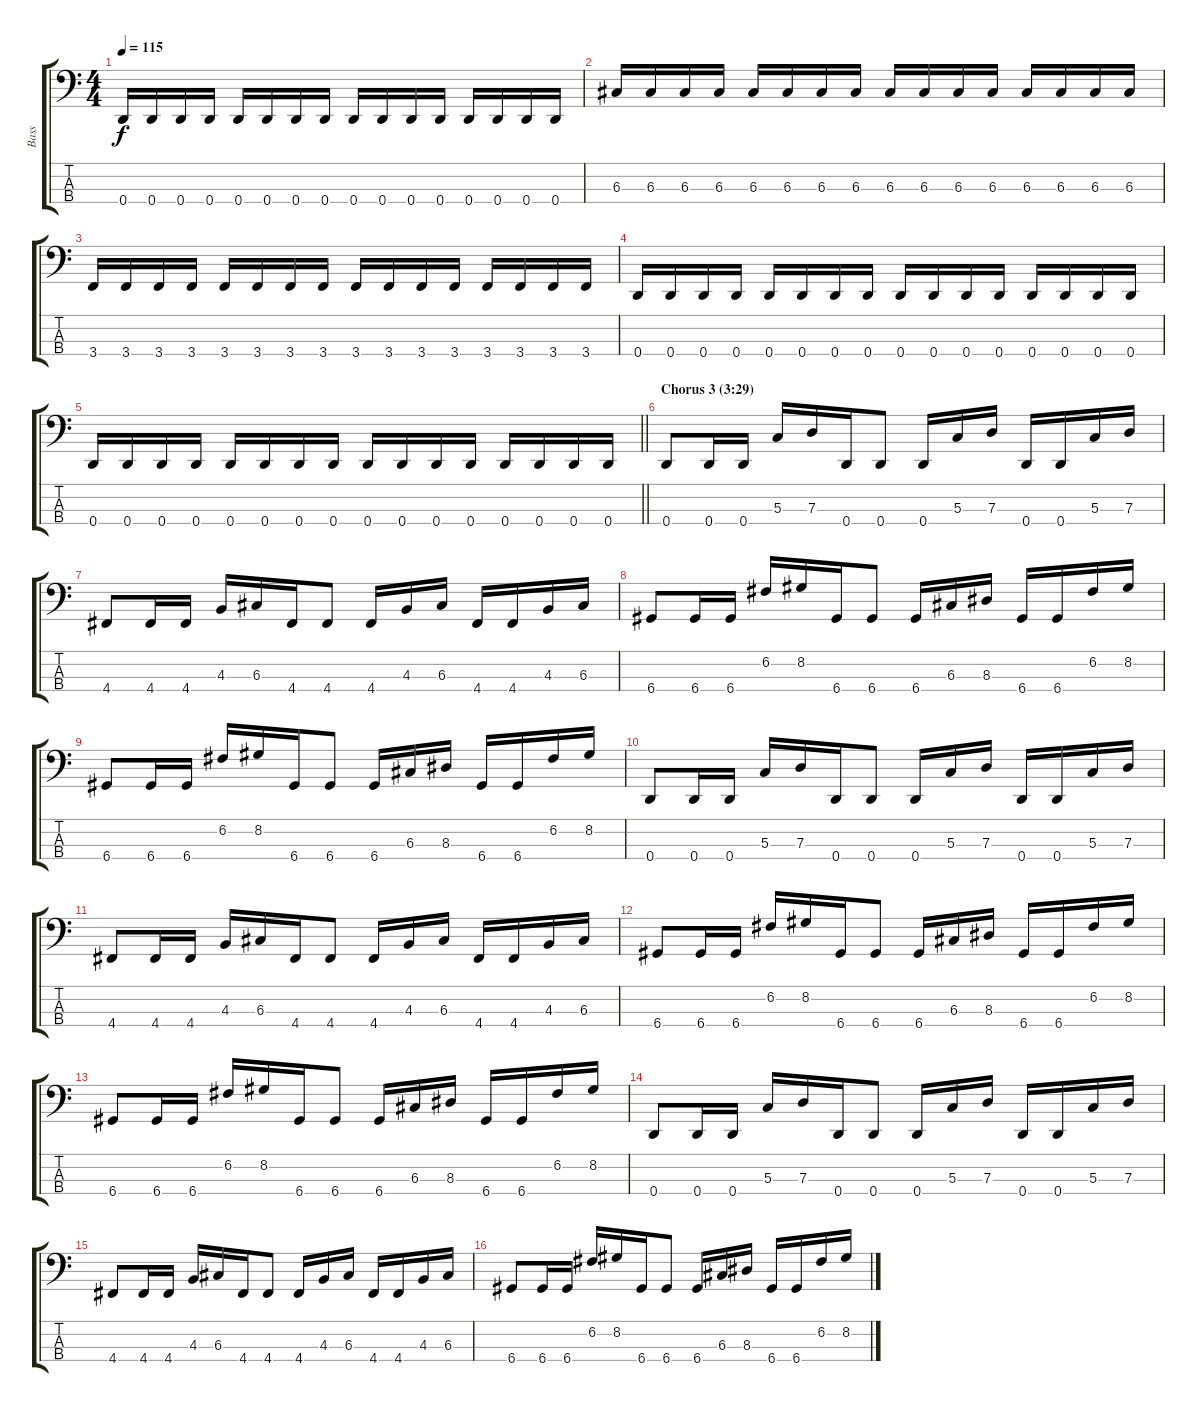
\track ("Bass" "Bass") {instrument electricbassfinger}
\staff {score tabs}
\tuning (F2 C2 G1 D1) {hide}
\ts (4 4)
\tempo 115
\clef f4
\ks c
0.4.16{dy f} 0.4.16 0.4.16 0.4.16 0.4.16 0.4.16 0.4.16 0.4.16 0.4.16 0.4.16 0.4.16 0.4.16 0.4.16 0.4.16 0.4.16 0.4.16 |
6.3.16 6.3.16 6.3.16 6.3.16 6.3.16 6.3.16 6.3.16 6.3.16 6.3.16 6.3.16 6.3.16 6.3.16 6.3.16 6.3.16 6.3.16 6.3.16 |
3.4.16 3.4.16 3.4.16 3.4.16 3.4.16 3.4.16 3.4.16 3.4.16 3.4.16 3.4.16 3.4.16 3.4.16 3.4.16 3.4.16 3.4.16 3.4.16 |
0.4.16 0.4.16 0.4.16 0.4.16 0.4.16 0.4.16 0.4.16 0.4.16 0.4.16 0.4.16 0.4.16 0.4.16 0.4.16 0.4.16 0.4.16 0.4.16 |
\barLineRight lightlight
0.4.16 0.4.16 0.4.16 0.4.16 0.4.16 0.4.16 0.4.16 0.4.16 0.4.16 0.4.16 0.4.16 0.4.16 0.4.16 0.4.16 0.4.16 0.4.16 |
\section ("" "Chorus 3 (3:29)")
0.4.8{instrument electricbassfinger} 0.4.16 0.4.16 5.3.16 7.3.16 0.4.16 0.4.8 0.4.16 5.3.16 7.3.16 0.4.16 0.4.16 5.3.16 7.3.16 |
4.4.8 4.4.16 4.4.16 4.3.16 6.3.16 4.4.16 4.4.8 4.4.16 4.3.16 6.3.16 4.4.16 4.4.16 4.3.16 6.3.16 |
6.4.8 6.4.16 6.4.16 6.2.16 8.2.16 6.4.16 6.4.8 6.4.16 6.3.16 8.3.16 6.4.16 6.4.16 6.2.16 8.2.16 |
6.4.8 6.4.16 6.4.16 6.2.16 8.2.16 6.4.16 6.4.8 6.4.16 6.3.16 8.3.16 6.4.16 6.4.16 6.2.16 8.2.16 |
0.4.8 0.4.16 0.4.16 5.3.16 7.3.16 0.4.16 0.4.8 0.4.16 5.3.16 7.3.16 0.4.16 0.4.16 5.3.16 7.3.16 |
4.4.8 4.4.16 4.4.16 4.3.16 6.3.16 4.4.16 4.4.8 4.4.16 4.3.16 6.3.16 4.4.16 4.4.16 4.3.16 6.3.16 |
6.4.8 6.4.16 6.4.16 6.2.16 8.2.16 6.4.16 6.4.8 6.4.16 6.3.16 8.3.16 6.4.16 6.4.16 6.2.16 8.2.16 |
6.4.8 6.4.16 6.4.16 6.2.16 8.2.16 6.4.16 6.4.8 6.4.16 6.3.16 8.3.16 6.4.16 6.4.16 6.2.16 8.2.16 |
0.4.8{instrument electricbassfinger} 0.4.16 0.4.16 5.3.16 7.3.16 0.4.16 0.4.8 0.4.16 5.3.16 7.3.16 0.4.16 0.4.16 5.3.16 7.3.16 |
4.4.8 4.4.16 4.4.16 4.3.16 6.3.16 4.4.16 4.4.8 4.4.16 4.3.16 6.3.16 4.4.16 4.4.16 4.3.16 6.3.16 |
6.4.8 6.4.16 6.4.16 6.2.16 8.2.16 6.4.16 6.4.8 6.4.16 6.3.16 8.3.16 6.4.16 6.4.16 6.2.16 8.2.16
